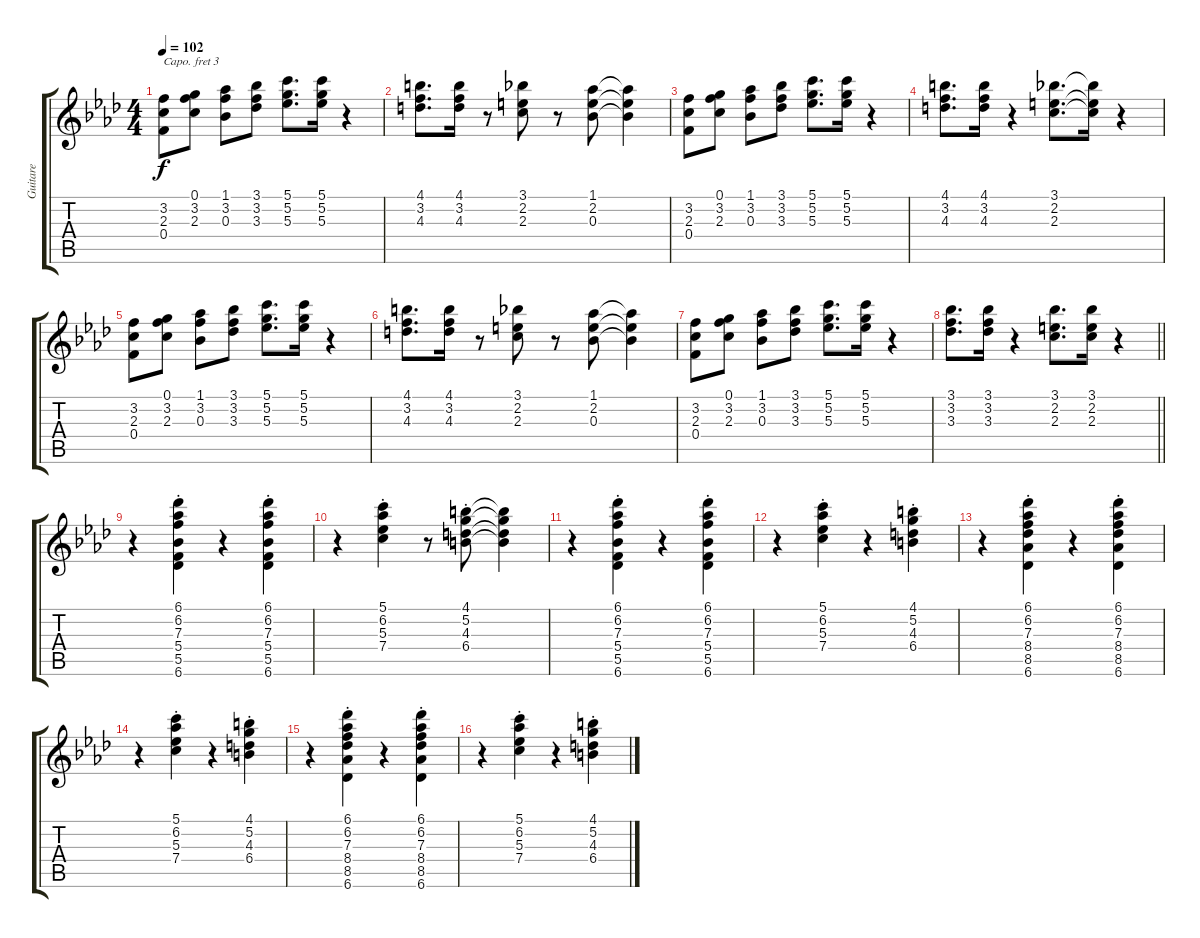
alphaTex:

\track ("Guitare" "Guitare") {instrument overdrivenguitar}
\staff {score tabs}
\capo 3
\tuning (E4 B3 G3 D3 A2 E2) {hide}
\ts (4 4)
\tempo 102
\clef g2
\ks ab
(3.2 2.3 0.4).8{dy f} (0.1 3.2 2.3).8 (1.1 3.2 0.3).8 (3.1 3.2 3.3).8 (5.1 5.2 5.3).8{d} (5.1 5.2 5.3).16 r.4 |
(4.1 3.2 4.3).8{d} (4.1 3.2 4.3).16 r.8 (3.1 2.2 2.3).8 r.8 (1.1 2.2 0.3).8 (1.1{t} 2.2{t} 0.3{t}).4 |
(3.2 2.3 0.4).8 (0.1 3.2 2.3).8 (1.1 3.2 0.3).8 (3.1 3.2 3.3).8 (5.1 5.2 5.3).8{d} (5.1 5.2 5.3).16 r.4 |
(4.1 3.2 4.3).8{d} (4.1 3.2 4.3).16 r.4 (3.1 2.2 2.3).8{d} (3.1{t} 2.2{t} 2.3{t}).16 r.4 |
(3.2 2.3 0.4).8 (0.1 3.2 2.3).8 (1.1 3.2 0.3).8 (3.1 3.2 3.3).8 (5.1 5.2 5.3).8{d} (5.1 5.2 5.3).16 r.4 |
(4.1 3.2 4.3).8{d} (4.1 3.2 4.3).16 r.8 (3.1 2.2 2.3).8 r.8 (1.1 2.2 0.3).8 (1.1{t} 2.2{t} 0.3{t}).4 |
(3.2 2.3 0.4).8 (0.1 3.2 2.3).8 (1.1 3.2 0.3).8 (3.1 3.2 3.3).8 (5.1 5.2 5.3).8{d} (5.1 5.2 5.3).16 r.4 |
\barLineRight lightlight
(3.1 3.2 3.3).8{d} (3.1 3.2 3.3).16 r.4 (3.1 2.2 2.3).8{d} (3.1 2.2 2.3).16 r.4 |
r.4 (6.1{st} 6.2{st} 7.3{st} 5.4{st} 5.5{st} 6.6{st}).4 r.4 (6.1{st} 6.2{st} 7.3{st} 5.4{st} 5.5{st} 6.6{st}).4 |
r.4 (5.1{st} 6.2{st} 5.3{st} 7.4{st}).4 r.8 (4.1{st} 5.2{st} 4.3{st} 6.4{st}).8 (4.1{t} 5.2{t} 4.3{t} 6.4{t}).4 |
r.4 (6.1{st} 6.2{st} 7.3{st} 5.4{st} 5.5{st} 6.6{st}).4 r.4 (6.1{st} 6.2{st} 7.3{st} 5.4{st} 5.5{st} 6.6{st}).4 |
r.4 (5.1{st} 6.2{st} 5.3{st} 7.4{st}).4 r.4 (4.1{st} 5.2{st} 4.3{st} 6.4{st}).4 |
r.4 (6.1{st} 6.2{st} 7.3{st} 8.4{st} 8.5{st} 6.6{st}).4 r.4 (6.1{st} 6.2{st} 7.3{st} 8.4{st} 8.5{st} 6.6{st}).4 |
r.4 (5.1{st} 6.2{st} 5.3{st} 7.4{st}).4 r.4 (4.1{st} 5.2{st} 4.3{st} 6.4{st}).4 |
r.4 (6.1{st} 6.2{st} 7.3{st} 8.4{st} 8.5{st} 6.6{st}).4 r.4 (6.1{st} 6.2{st} 7.3{st} 8.4{st} 8.5{st} 6.6{st}).4 |
r.4 (5.1{st} 6.2{st} 5.3{st} 7.4{st}).4 r.4 (4.1{st} 5.2{st} 4.3{st} 6.4{st}).4
